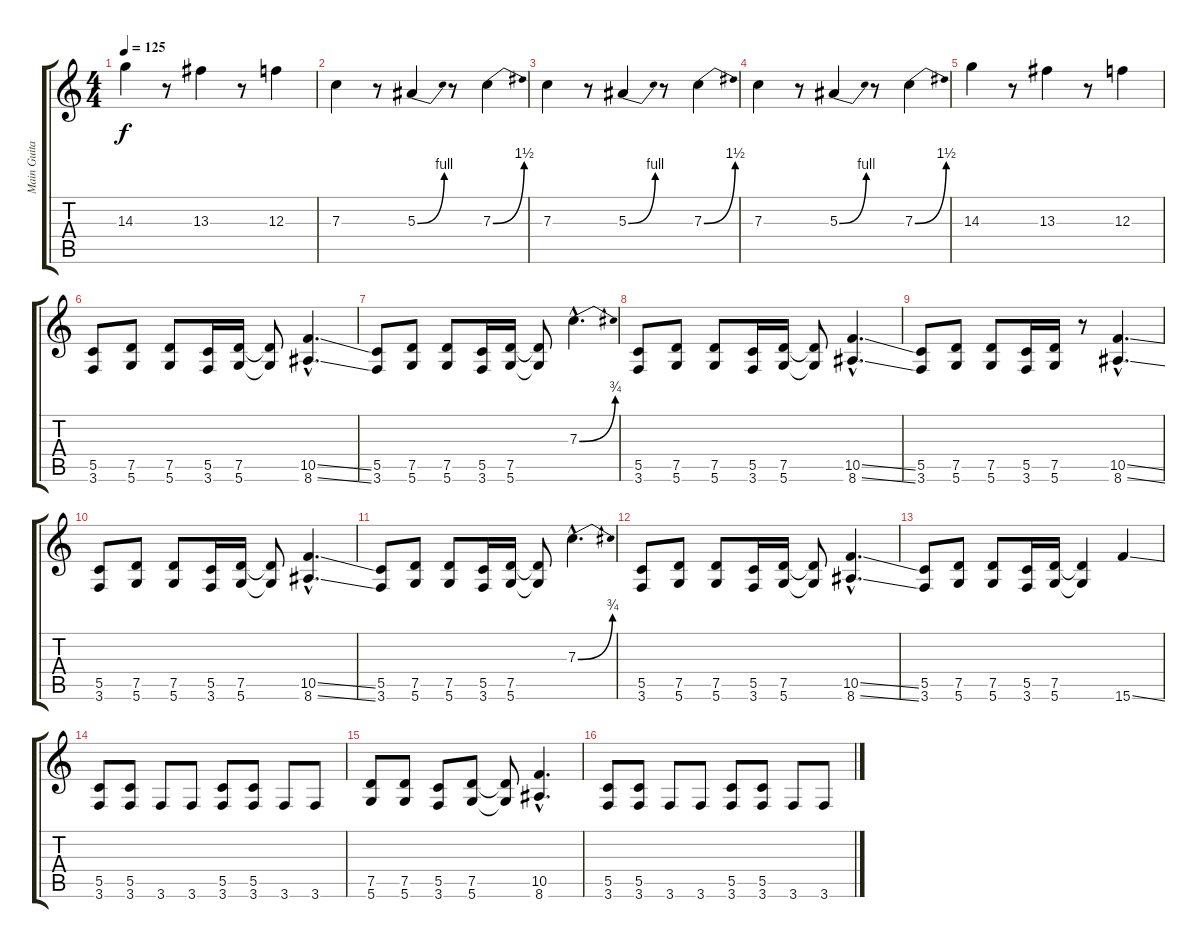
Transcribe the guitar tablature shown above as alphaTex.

\track ("Main Guitar" "Main Guita") {instrument distortionguitar}
\staff {score tabs}
\tuning (D4 A3 F3 C3 G2 D2) {hide}
\ts (4 4)
\tempo 125
\clef g2
\ks c
14.3.4{dy f} r.8 13.3.4 r.8 12.3.4 |
7.3.4 r.8 5.3{be (bend 0 0 60 4)}.4 r.8 7.3{be (bend 0 0 60 6)}.4 |
7.3.4 r.8 5.3{be (bend 0 0 60 4)}.4 r.8 7.3{be (bend 0 0 60 6)}.4 |
7.3.4 r.8 5.3{be (bend 0 0 60 4)}.4 r.8 7.3{be (bend 0 0 60 6)}.4 |
14.3.4 r.8 13.3.4 r.8 12.3.4 |
(5.5 3.6).8 (7.5 5.6).8 (7.5 5.6).8 (5.5 3.6).16 (7.5 5.6).16 (7.5{t} 5.6{t}).8 (10.5{ss hac} 8.6{ss hac}).4{d} |
(5.5 3.6).8 (7.5 5.6).8 (7.5 5.6).8 (5.5 3.6).16 (7.5 5.6).16 (7.5{t} 5.6{t}).8 7.3{be (bend 0 0 60 3) hac}.4{d} |
(5.5 3.6).8 (7.5 5.6).8 (7.5 5.6).8 (5.5 3.6).16 (7.5 5.6).16 (7.5{t} 5.6{t}).8 (10.5{ss hac} 8.6{ss hac}).4{d} |
(5.5 3.6).8 (7.5 5.6).8 (7.5 5.6).8 (5.5 3.6).16 (7.5 5.6).16 r.8 (10.5{ss hac} 8.6{ss hac}).4{d} |
(5.5 3.6).8 (7.5 5.6).8 (7.5 5.6).8 (5.5 3.6).16 (7.5 5.6).16 (7.5{t} 5.6{t}).8 (10.5{ss hac} 8.6{ss hac}).4{d} |
(5.5 3.6).8 (7.5 5.6).8 (7.5 5.6).8 (5.5 3.6).16 (7.5 5.6).16 (7.5{t} 5.6{t}).8 7.3{be (bend 0 0 60 3) hac}.4{d} |
(5.5 3.6).8 (7.5 5.6).8 (7.5 5.6).8 (5.5 3.6).16 (7.5 5.6).16 (7.5{t} 5.6{t}).8 (10.5{ss hac} 8.6{ss hac}).4{d} |
(5.5 3.6).8 (7.5 5.6).8 (7.5 5.6).8 (5.5 3.6).16 (7.5 5.6).16 (7.5{t} 5.6{t}).4 15.6{ss}.4 |
(5.5 3.6).8 (5.5 3.6).8 3.6.8 3.6.8 (5.5 3.6).8 (5.5 3.6).8 3.6.8 3.6.8 |
(7.5 5.6).8 (7.5 5.6).8 (5.5 3.6).8 (7.5 5.6).8 (7.5{t} 5.6{t}).8 (10.5{hac} 8.6{hac}).4{d} |
(5.5 3.6).8 (5.5 3.6).8 3.6.8 3.6.8 (5.5 3.6).8 (5.5 3.6).8 3.6.8 3.6.8
